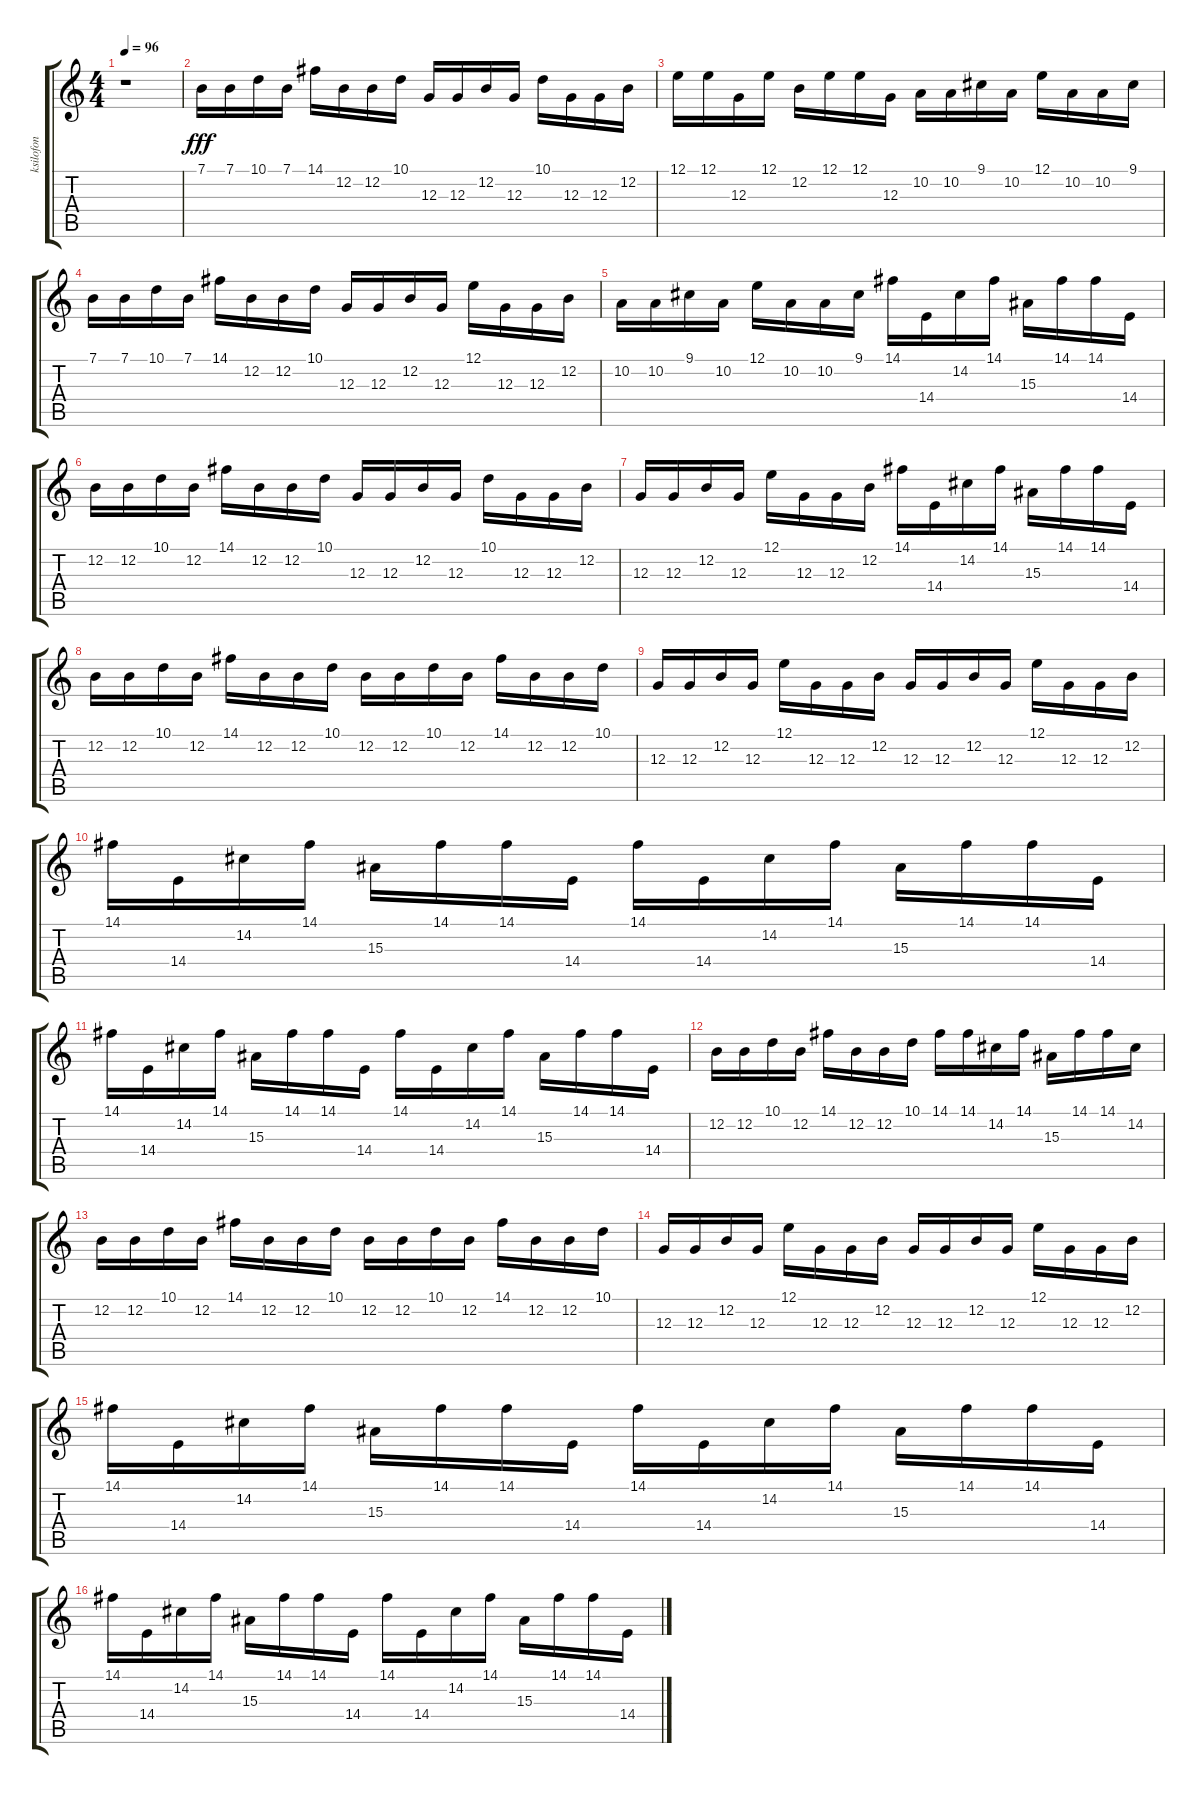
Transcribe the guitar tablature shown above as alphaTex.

\track ("ksilofon" "ksilofon") {instrument marimba}
\staff {score tabs}
\tuning (E4 B3 G3 D3 A2 E2) {hide}
\ts (4 4)
\tempo 96
\clef g2
\ks c
r.1{dy fff instrument marimba} |
7.1.16 7.1.16 10.1.16 7.1.16 14.1.16 12.2.16 12.2.16 10.1.16 12.3.16 12.3.16 12.2.16 12.3.16 10.1.16 12.3.16 12.3.16 12.2.16 |
12.1.16 12.1.16 12.3.16 12.1.16 12.2.16 12.1.16 12.1.16 12.3.16 10.2.16 10.2.16 9.1.16 10.2.16 12.1.16 10.2.16 10.2.16 9.1.16 |
7.1.16 7.1.16 10.1.16 7.1.16 14.1.16 12.2.16 12.2.16 10.1.16 12.3.16 12.3.16 12.2.16 12.3.16 12.1.16 12.3.16 12.3.16 12.2.16 |
10.2.16 10.2.16 9.1.16 10.2.16 12.1.16 10.2.16 10.2.16 9.1.16 14.1.16 14.4.16 14.2.16 14.1.16 15.3.16 14.1.16 14.1.16 14.4.16 |
12.2.16 12.2.16 10.1.16 12.2.16 14.1.16 12.2.16 12.2.16 10.1.16 12.3.16 12.3.16 12.2.16 12.3.16 10.1.16 12.3.16 12.3.16 12.2.16 |
12.3.16 12.3.16 12.2.16 12.3.16 12.1.16 12.3.16 12.3.16 12.2.16 14.1.16 14.4.16 14.2.16 14.1.16 15.3.16 14.1.16 14.1.16 14.4.16 |
12.2.16 12.2.16 10.1.16 12.2.16 14.1.16 12.2.16 12.2.16 10.1.16 12.2.16 12.2.16 10.1.16 12.2.16 14.1.16 12.2.16 12.2.16 10.1.16 |
12.3.16 12.3.16 12.2.16 12.3.16 12.1.16 12.3.16 12.3.16 12.2.16 12.3.16 12.3.16 12.2.16 12.3.16 12.1.16 12.3.16 12.3.16 12.2.16 |
14.1.16 14.4.16 14.2.16 14.1.16 15.3.16 14.1.16 14.1.16 14.4.16 14.1.16 14.4.16 14.2.16 14.1.16 15.3.16 14.1.16 14.1.16 14.4.16 |
14.1.16 14.4.16 14.2.16 14.1.16 15.3.16 14.1.16 14.1.16 14.4.16 14.1.16 14.4.16 14.2.16 14.1.16 15.3.16 14.1.16 14.1.16 14.4.16 |
12.2.16 12.2.16 10.1.16 12.2.16 14.1.16 12.2.16 12.2.16 10.1.16 14.1.16 14.1.16 14.2.16 14.1.16 15.3.16 14.1.16 14.1.16 14.2.16 |
12.2.16 12.2.16 10.1.16 12.2.16 14.1.16 12.2.16 12.2.16 10.1.16 12.2.16 12.2.16 10.1.16 12.2.16 14.1.16 12.2.16 12.2.16 10.1.16 |
12.3.16 12.3.16 12.2.16 12.3.16 12.1.16 12.3.16 12.3.16 12.2.16 12.3.16 12.3.16 12.2.16 12.3.16 12.1.16 12.3.16 12.3.16 12.2.16 |
14.1.16 14.4.16 14.2.16 14.1.16 15.3.16 14.1.16 14.1.16 14.4.16 14.1.16 14.4.16 14.2.16 14.1.16 15.3.16 14.1.16 14.1.16 14.4.16 |
14.1.16 14.4.16 14.2.16 14.1.16 15.3.16 14.1.16 14.1.16 14.4.16 14.1.16 14.4.16 14.2.16 14.1.16 15.3.16 14.1.16 14.1.16 14.4.16
